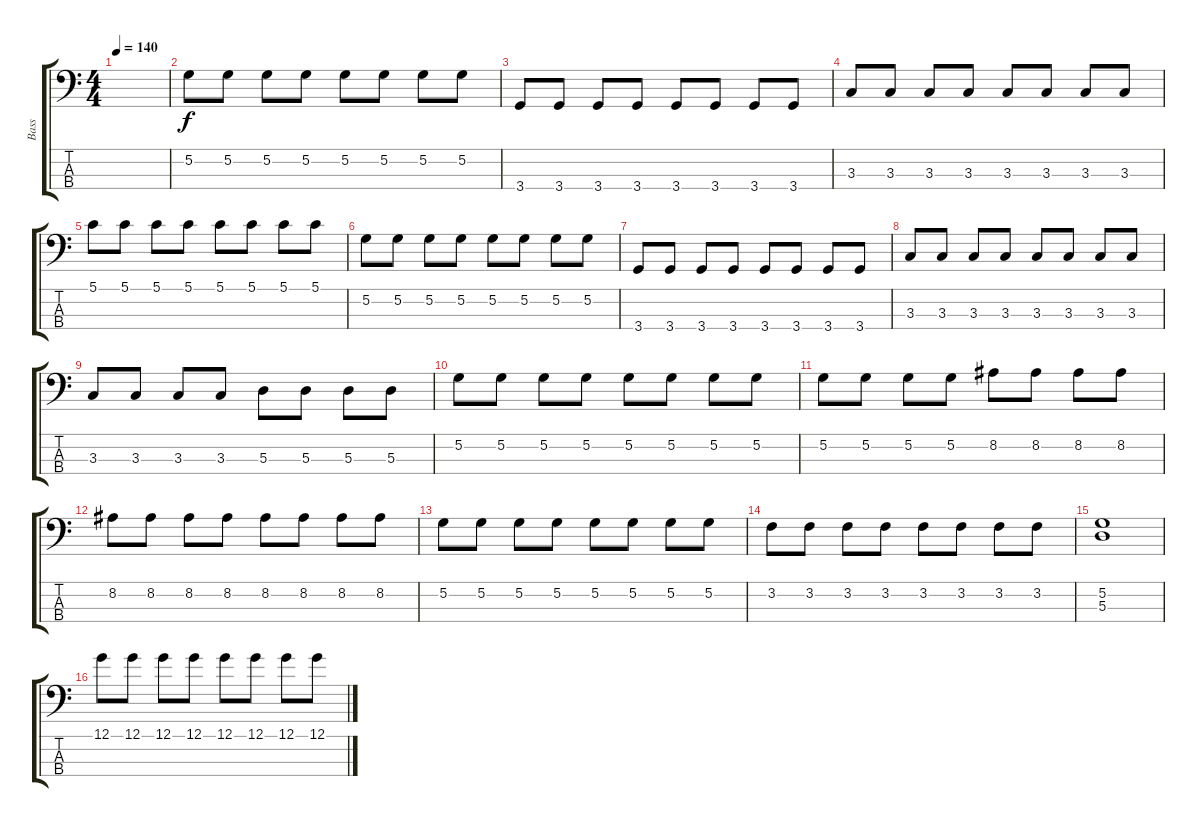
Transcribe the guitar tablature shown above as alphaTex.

\track ("Bass" "Bass") {instrument electricbasspick}
\staff {score tabs}
\tuning (G2 D2 A1 E1) {hide}
\ts (4 4)
\tempo 140
\clef f4
\ks c
|
5.2.8 5.2.8 5.2.8 5.2.8 5.2.8 5.2.8 5.2.8 5.2.8 |
3.4.8 3.4.8 3.4.8 3.4.8 3.4.8 3.4.8 3.4.8 3.4.8 |
3.3.8 3.3.8 3.3.8 3.3.8 3.3.8 3.3.8 3.3.8 3.3.8 |
5.1.8 5.1.8 5.1.8 5.1.8 5.1.8 5.1.8 5.1.8 5.1.8 |
5.2.8 5.2.8 5.2.8 5.2.8 5.2.8 5.2.8 5.2.8 5.2.8 |
3.4.8 3.4.8 3.4.8 3.4.8 3.4.8 3.4.8 3.4.8 3.4.8 |
3.3.8 3.3.8 3.3.8 3.3.8 3.3.8 3.3.8 3.3.8 3.3.8 |
3.3.8 3.3.8 3.3.8 3.3.8 5.3.8 5.3.8 5.3.8 5.3.8 |
5.2.8 5.2.8 5.2.8 5.2.8 5.2.8 5.2.8 5.2.8 5.2.8 |
5.2.8 5.2.8 5.2.8 5.2.8 8.2.8 8.2.8 8.2.8 8.2.8 |
8.2.8 8.2.8 8.2.8 8.2.8 8.2.8 8.2.8 8.2.8 8.2.8 |
5.2.8 5.2.8 5.2.8 5.2.8 5.2.8 5.2.8 5.2.8 5.2.8 |
3.2.8 3.2.8 3.2.8 3.2.8 3.2.8 3.2.8 3.2.8 3.2.8 |
(5.2 5.3).1 |
12.1.8 12.1.8 12.1.8 12.1.8 12.1.8 12.1.8 12.1.8 12.1.8
